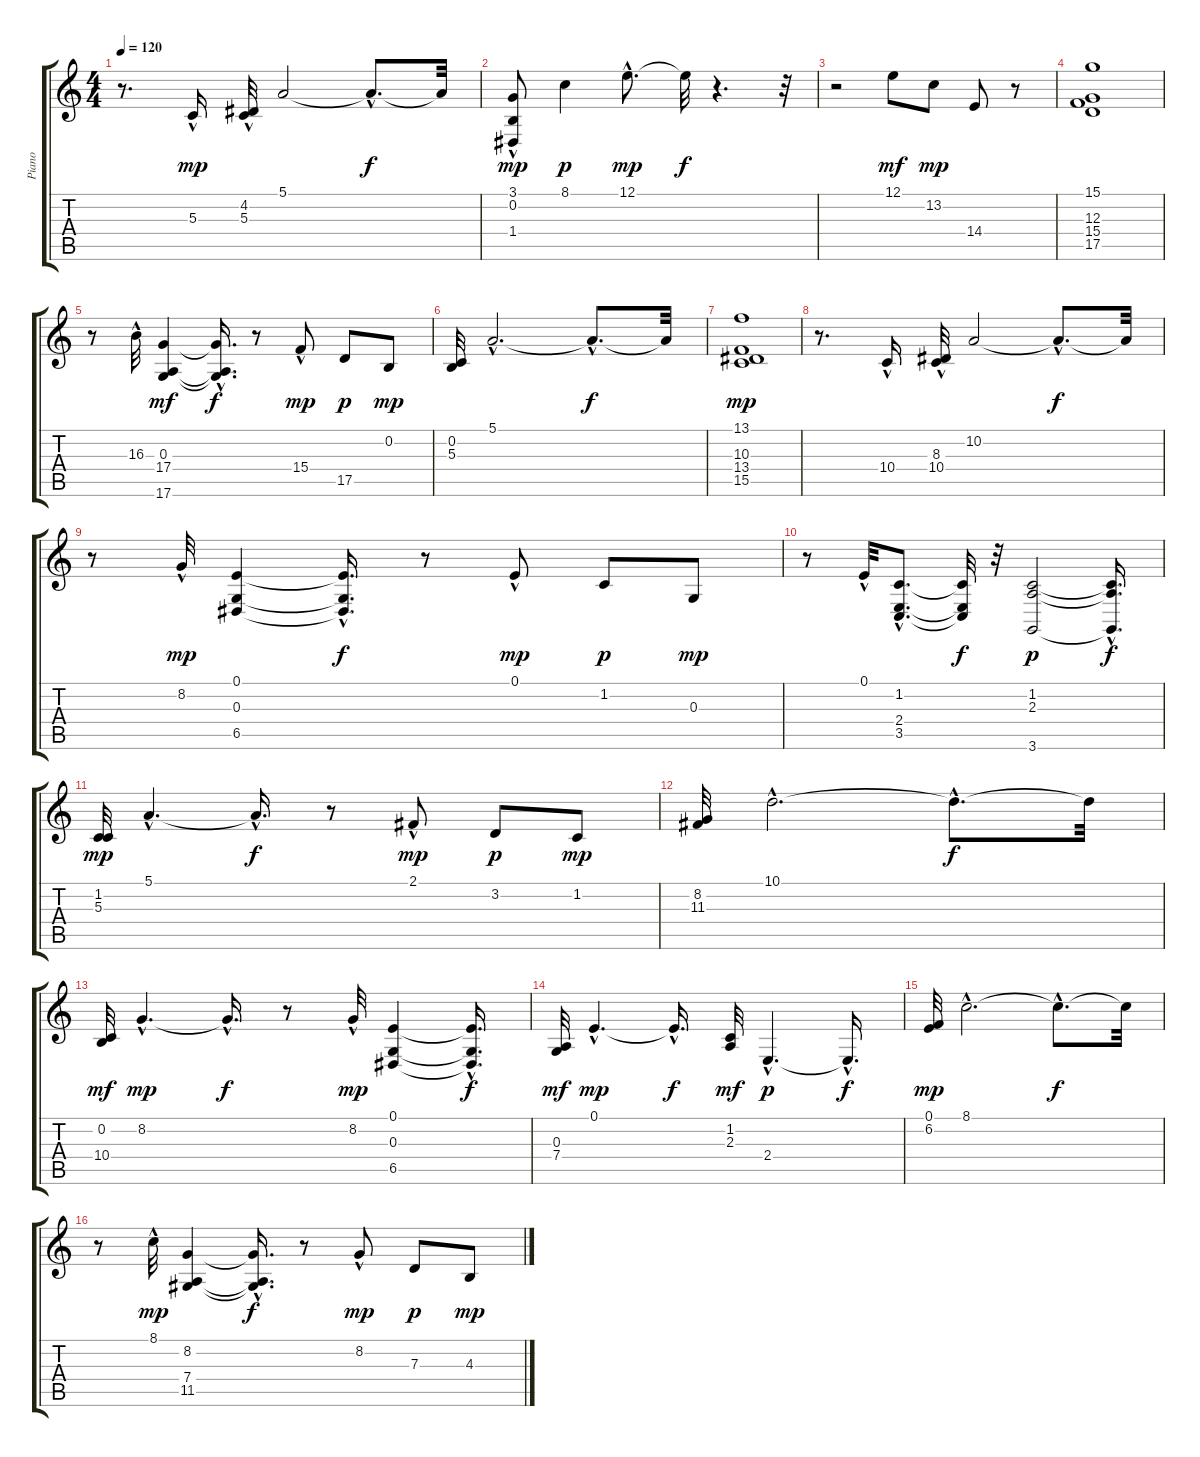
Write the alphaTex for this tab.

\track ("Piano   " "Piano   ") {instrument electricpiano1}
\staff {score tabs}
\tuning (E4 B3 G3 D3 A2 E2) {hide}
\ts (4 4)
\tempo 120
\clef g2
\ks c
r.8{d dy f} 5.3{hac}.16{dy mp} (4.2{hac} 5.3{hac}).32 5.1.2 5.1{hac t}.8{d dy f} 5.1{t}.32 |
(3.1{hac} 0.2{hac} 1.4{hac}).8{dy mp} 8.1.4{dy p} 12.1{hac}.8{d dy mp} 12.1{t}.32{dy f} r.4{d} r.32 |
r.2 12.1.8{dy mf} 13.2.8{dy mp} 14.4.8 r.8 |
(15.1 12.3 15.4 17.5).1 |
r.8 16.3{hac}.32 (0.3 17.4 17.6).4{dy mf} (0.3{hac t} 17.4{hac t} 17.6{hac t}).16{d dy f} r.8 15.4{hac}.8{dy mp} 17.5.8{dy p} 0.2.8{dy mp} |
(0.2 5.3).32 5.1{hac}.2{d} 5.1{hac t}.8{d dy f} 5.1{t}.32 |
(13.1 10.3 13.4 15.5).1{dy mp} |
r.8{d} 10.4{hac}.16 (8.3{hac} 10.4{hac}).32 10.2.2 10.2{hac t}.8{d dy f} 10.2{t}.32 |
r.8 8.2{hac}.32{dy mp} (0.1 0.3 6.5).4 (0.1{hac t} 0.3{hac t} 6.5{hac t}).16{d dy f} r.8 0.1{hac}.8{dy mp} 1.2.8{dy p} 0.3.8{dy mp} |
r.8 0.1{hac}.32 (1.2{hac} 2.4{hac} 3.5{hac}).8{d} (1.2{t} 2.4{t} 3.5{t}).32{dy f} r.32 (1.2 2.3 3.6).2{dy p} (1.2{hac t} 2.3{hac t} 3.6{hac t}).16{d dy f} |
(1.2 5.3).32{dy mp} 5.1{hac}.4{d} 5.1{hac t}.16{d dy f} r.8 2.1{hac}.8{dy mp} 3.2.8{dy p} 1.2.8{dy mp} |
(8.2 11.3).32 10.1{hac}.2{d} 10.1{hac t}.8{d dy f} 10.1{t}.32 |
(0.2 10.4).32{dy mf} 8.2{hac}.4{d dy mp} 8.2{hac t}.16{d dy f} r.8 8.2{hac}.32{dy mp} (0.1 0.3 6.5).4 (0.1{hac t} 0.3{hac t} 6.5{hac t}).16{d dy f} |
(0.3 7.4).32{dy mf} 0.1{hac}.4{d dy mp} 0.1{hac t}.16{d dy f} (1.2 2.3).32{dy mf} 2.4{hac}.4{d dy p} 2.4{hac t}.16{d dy f} |
(0.1 6.2).32{dy mp} 8.1{hac}.2{d} 8.1{hac t}.8{d dy f} 8.1{t}.32 |
r.8 8.1{hac}.32{dy mp} (8.2 7.4 11.5).4 (8.2{hac t} 7.4{hac t} 11.5{hac t}).16{d dy f} r.8 8.2{hac}.8{dy mp} 7.3.8{dy p} 4.3.8{dy mp}
